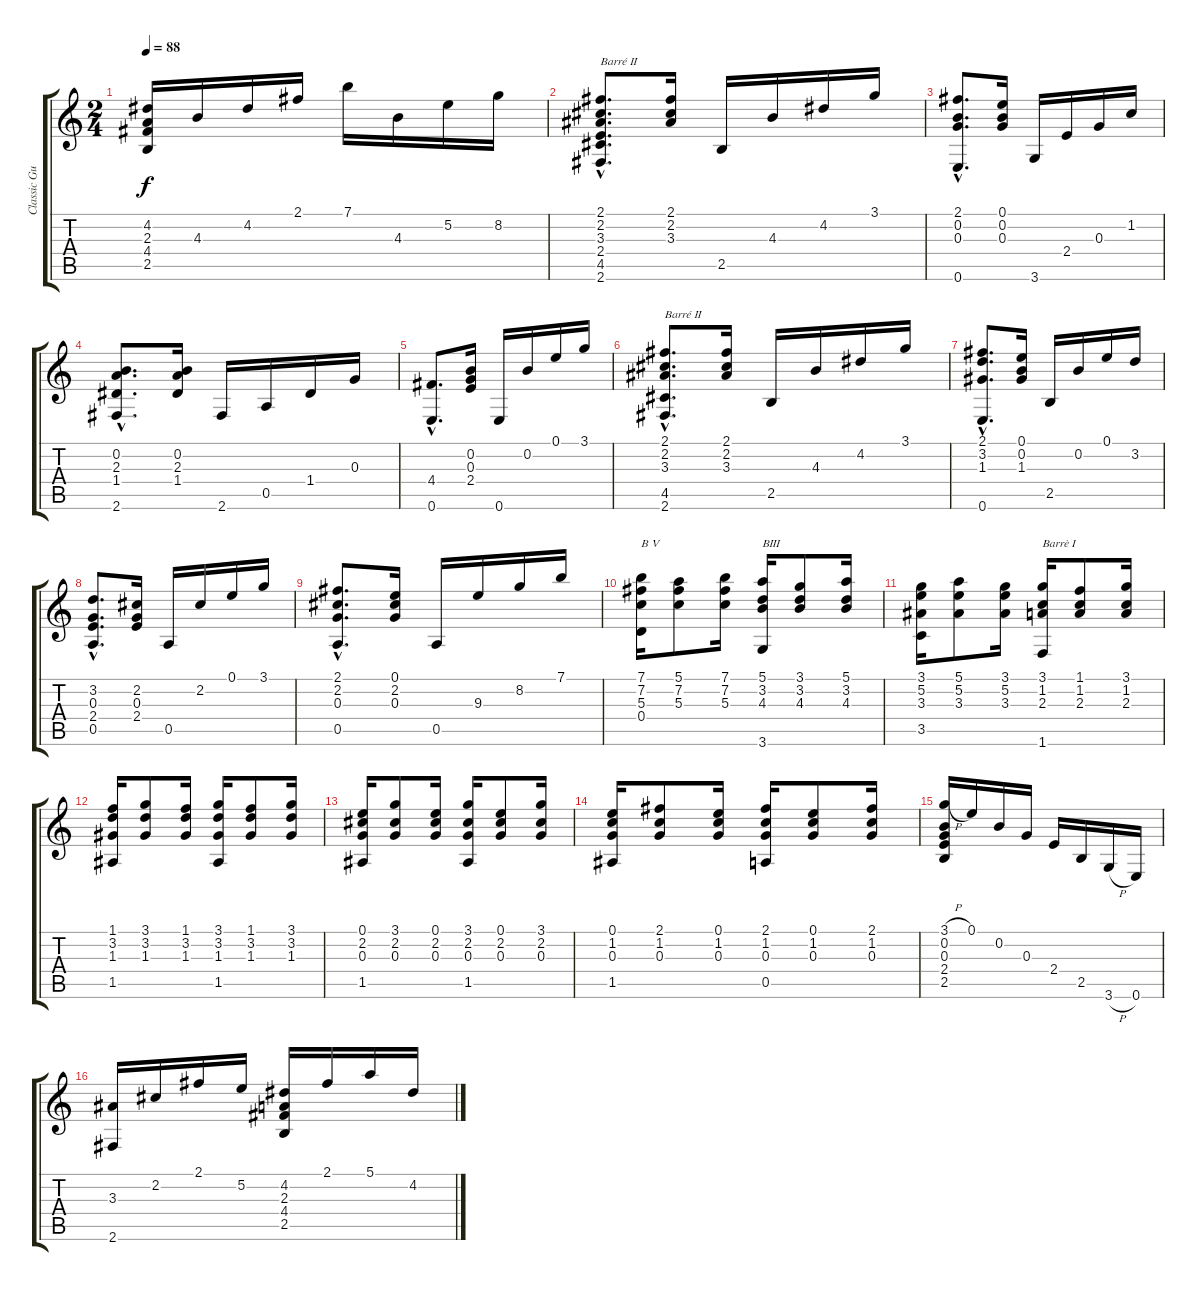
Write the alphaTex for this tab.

\track ("Classic Guitar" "Classic Gu") {instrument acousticguitarnylon}
\staff {score tabs}
\tuning (E4 B3 G3 D3 A2 E2) {hide}
\ts (2 4)
\tempo 88
\clef g2
\ks c
(4.2 2.3 4.4 2.5).16{dy f} 4.3.16 4.2.16 2.1.16 7.1.16 4.3.16 5.2.16 8.2.16 |
(2.1{hac} 2.2{hac} 3.3{hac} 2.4{hac} 4.5{hac} 2.6{hac}).8{d txt "Barré II"} (2.1 2.2 3.3).16 2.5.16 4.3.16 4.2.16 3.1.16 |
(2.1{hac} 0.2{hac} 0.3{hac} 0.6{hac}).8{d} (0.1 0.2 0.3).16 3.6.16 2.4.16 0.3.16 1.2.16 |
(0.2{hac} 2.3{hac} 1.4{hac} 2.6{hac}).8{d} (0.2 2.3 1.4).16 2.6.16 0.5.16 1.4.16 0.3.16 |
(4.4{hac} 0.6{hac}).8{d} (0.2 0.3 2.4).16 0.6.16 0.2.16 0.1.16 3.1.16 |
(2.1{hac} 2.2{hac} 3.3{hac} 4.5{hac} 2.6{hac}).8{d txt "Barré II"} (2.1 2.2 3.3).16 2.5.16 4.3.16 4.2.16 3.1.16 |
(2.1{hac} 3.2{hac} 1.3{hac} 0.6{hac}).8{d} (0.1 0.2 1.3).16 2.5.16 0.2.16 0.1.16 3.2.16 |
(3.2{hac} 0.3{hac} 2.4{hac} 0.5{hac}).8{d} (2.2 0.3 2.4).16 0.5.16 2.2.16 0.1.16 3.1.16 |
(2.1{hac} 2.2{hac} 0.3{hac} 0.5{hac}).8{d} (0.1 2.2 0.3).16 0.5.16 9.3.16 8.2.16 7.1.16 |
(7.1 7.2 5.3 0.4).16{txt "B V"} (5.1 7.2 5.3).8 (7.1 7.2 5.3).16 (5.1 3.2 4.3 3.6).16{txt "BIII"} (3.1 3.2 4.3).8 (5.1 3.2 4.3).16 |
(3.1 5.2 3.3 3.5).16 (5.1 5.2 3.3).8 (3.1 5.2 3.3).16 (3.1 1.2 2.3 1.6).16{txt "Barrè I"} (1.1 1.2 2.3).8 (3.1 1.2 2.3).16 |
(1.1 3.2 1.3 1.5).16 (3.1 3.2 1.3).8 (1.1 3.2 1.3).16 (3.1 3.2 1.3 1.5).16 (1.1 3.2 1.3).8 (3.1 3.2 1.3).16 |
(0.1 2.2 0.3 1.5).16 (3.1 2.2 0.3).8 (0.1 2.2 0.3).16 (3.1 2.2 0.3 1.5).16 (0.1 2.2 0.3).8 (3.1 2.2 0.3).16 |
(0.1 1.2 0.3 1.5).16 (2.1 1.2 0.3).8 (0.1 1.2 0.3).16 (2.1 1.2 0.3 0.5).16 (0.1 1.2 0.3).8 (2.1 1.2 0.3).16 |
(3.1{h} 0.2 0.3 2.4 2.5).16 0.1.16 0.2.16 0.3.16 2.4.16 2.5.16 3.6{h}.16 0.6.16 |
(3.3 2.6).16 2.2.16 2.1.16 5.2.16 (4.2 2.3 4.4 2.5).16 2.1.16 5.1.16 4.2.16
